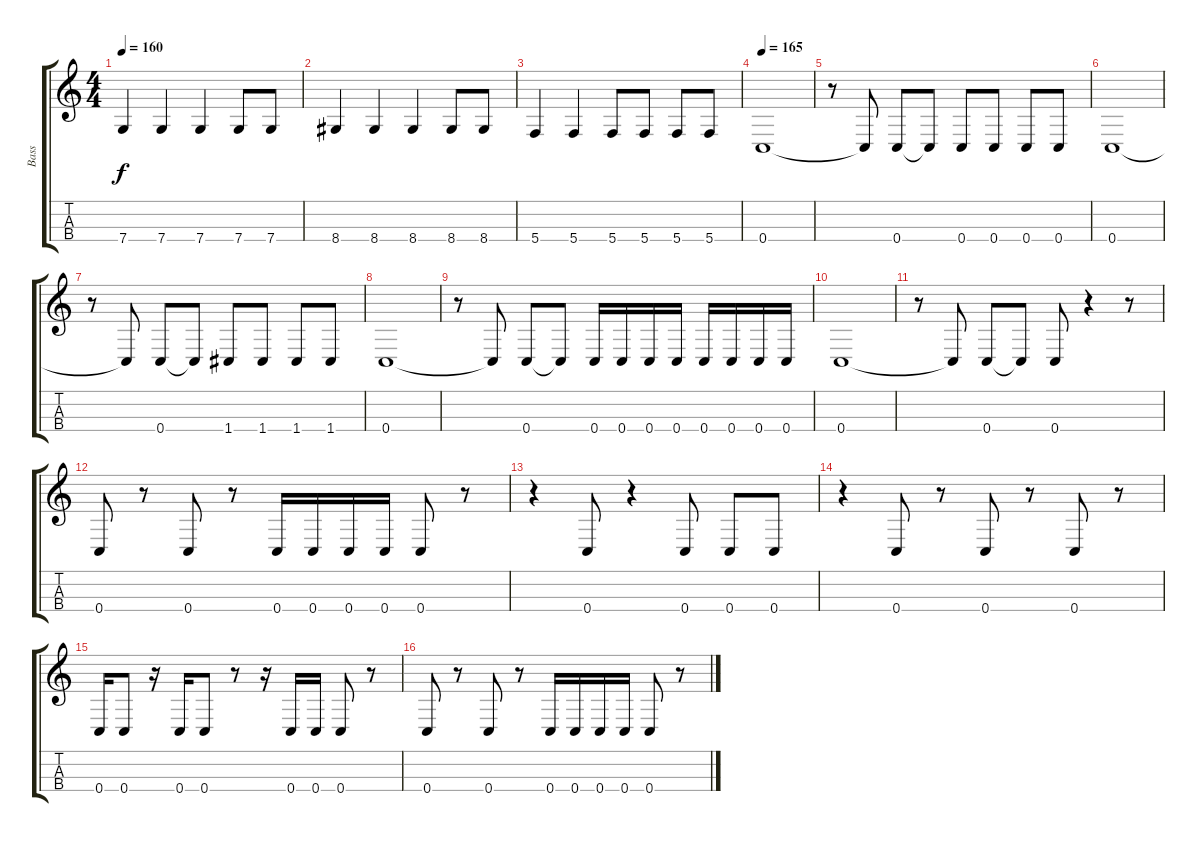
\track ("Bass" "Bass") {instrument electricbassfinger}
\staff {score tabs}
\tuning (F3 C3 G2 C2) {hide}
\ts (4 4)
\tempo 160
\clef g2
\ks c
7.4.4{dy f} 7.4.4 7.4.4 7.4.8 7.4.8 |
8.4.4 8.4.4 8.4.4 8.4.8 8.4.8 |
5.4.4 5.4.4 5.4.8 5.4.8 5.4.8 5.4.8 |
\tempo 165
0.4.1 |
r.8 0.4{t}.8 0.4.8 0.4{t}.8 0.4.8 0.4.8 0.4.8 0.4.8 |
0.4.1 |
r.8 0.4{t}.8 0.4.8 0.4{t}.8 1.4.8 1.4.8 1.4.8 1.4.8 |
0.4.1 |
r.8 0.4{t}.8 0.4.8 0.4{t}.8 0.4.16 0.4.16 0.4.16 0.4.16 0.4.16 0.4.16 0.4.16 0.4.16 |
0.4.1 |
r.8 0.4{t}.8 0.4.8 0.4{t}.8 0.4.8 r.4 r.8 |
0.4.8 r.8 0.4.8 r.8 0.4.16 0.4.16 0.4.16 0.4.16 0.4.8 r.8 |
r.4 0.4.8 r.4 0.4.8 0.4.8 0.4.8 |
r.4 0.4.8 r.8 0.4.8 r.8 0.4.8 r.8 |
0.4.16 0.4.8 r.16 0.4.16 0.4.8 r.8 r.16 0.4.16 0.4.16 0.4.8 r.8 |
0.4.8 r.8 0.4.8 r.8 0.4.16 0.4.16 0.4.16 0.4.16 0.4.8 r.8
